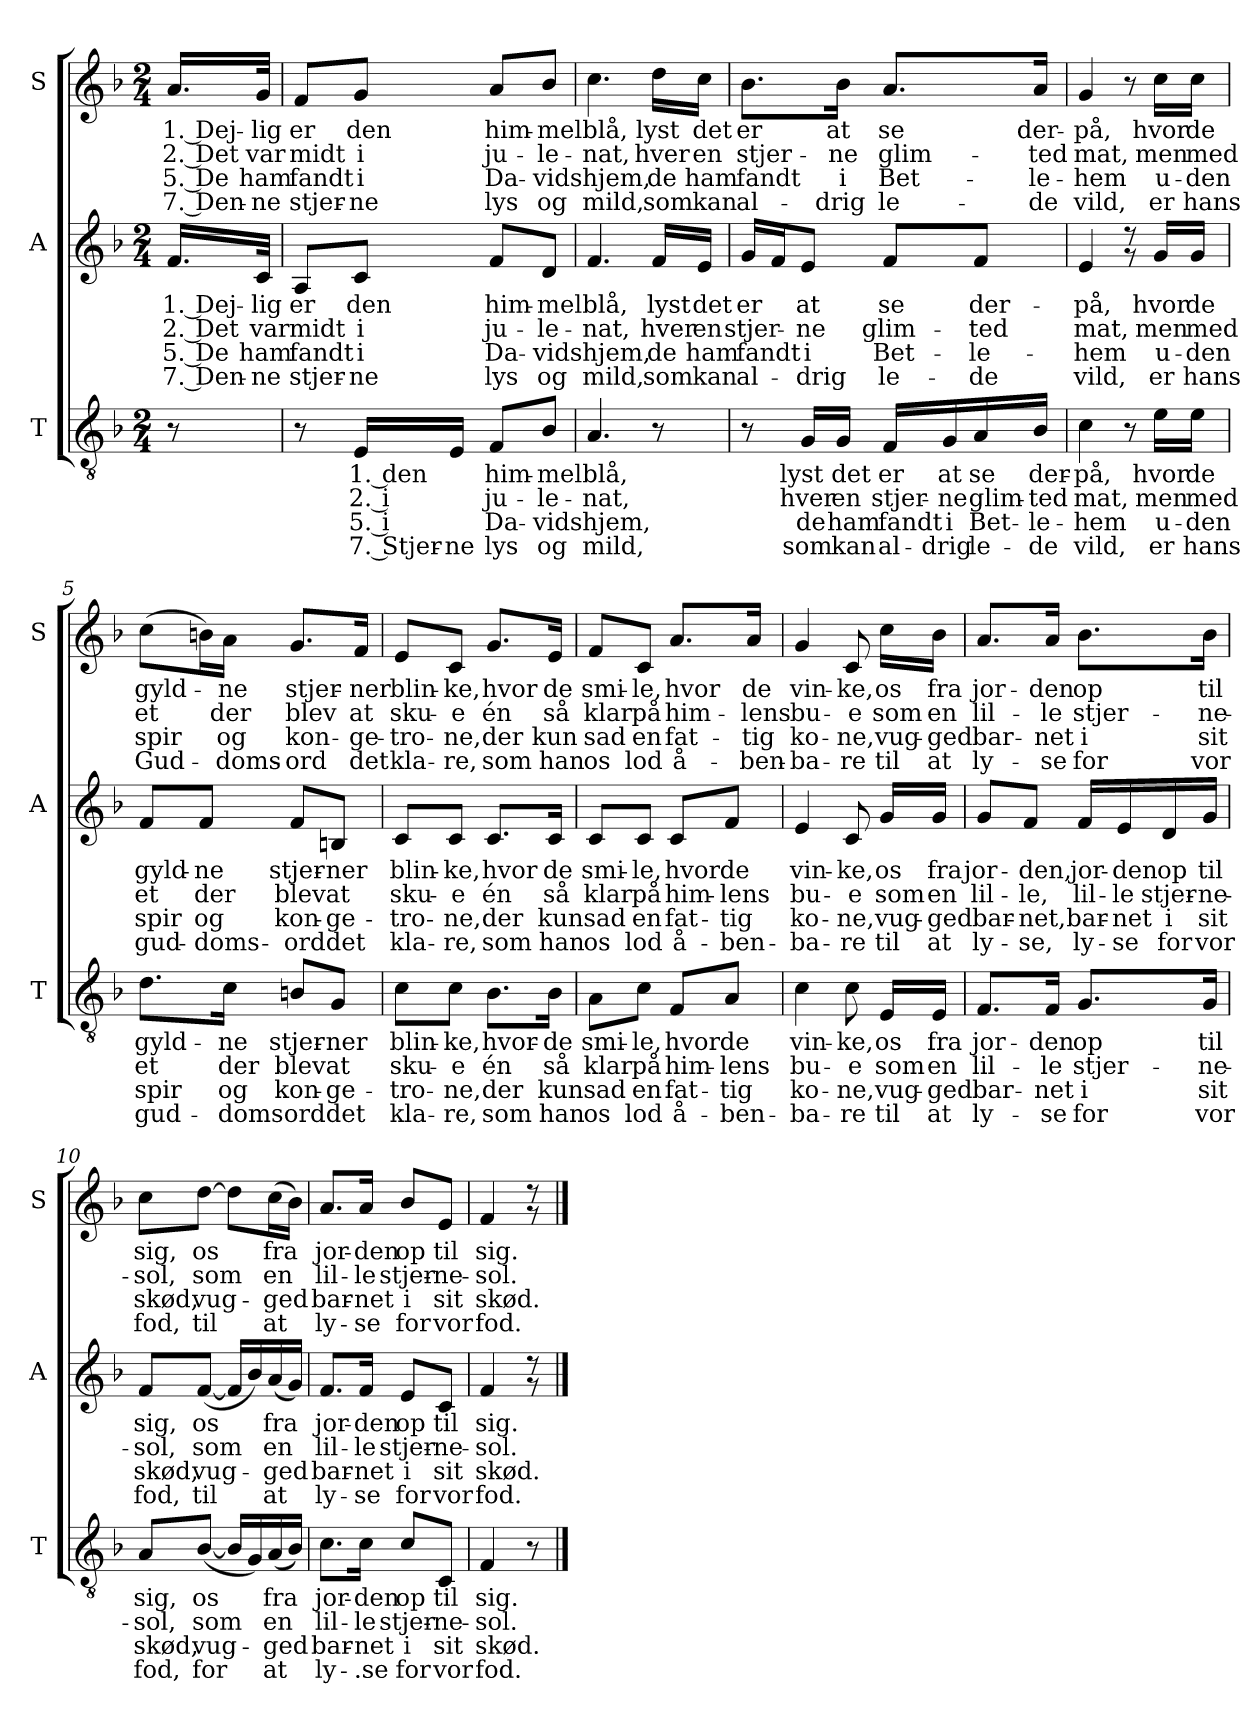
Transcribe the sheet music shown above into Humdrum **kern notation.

**kern	**text	**text	**text	**text	**kern	**text	**text	**text	**text	**kern	**text	**text	**text	**text
*part3	*part3	*part3	*part3	*part3	*part2	*part2	*part2	*part2	*part2	*part1	*part1	*part1	*part1	*part1
*staff3	*staff3	*staff3	*staff3	*staff3	*staff2	*staff2	*staff2	*staff2	*staff2	*staff1	*staff1	*staff1	*staff1	*staff1
*I"T	*	*	*	*	*I"A	*	*	*	*	*I"S	*	*	*	*
*I'T	*	*	*	*	*I'A	*	*	*	*	*I'S	*	*	*	*
*clefGv2	*	*	*	*	*clefG2	*	*	*	*	*clefG2	*	*	*	*
*k[b-]	*	*	*	*	*k[b-]	*	*	*	*	*k[b-]	*	*	*	*
*M2/4	*	*	*	*	*M2/4	*	*	*	*	*M2/4	*	*	*	*
*MM40	*	*	*	*	*MM40	*	*	*	*	*MM40	*	*	*	*
=	=	=	=	=	=	=	=	=	=	=	=	=	=	=
!	!	!	!	!	!	!LO:LY:b	!LO:LY:b	!LO:LY:b	!LO:LY:b	!	!LO:LY:b	!LO:LY:b	!LO:LY:b	!LO:LY:b
8r	.	.	.	.	16.f/LL	1. Dej-	2. Det	5. De	7. Den-	16.a/LL	1. Dej-	2. Det	5. De	7. Den-
!	!	!	!	!	!	!LO:LY:b	!LO:LY:b	!LO:LY:b	!LO:LY:b	!	!LO:LY:b	!LO:LY:b	!LO:LY:b	!LO:LY:b
.	.	.	.	.	32c/JJk	-lig	var	ham	-ne	32g/JJk	-lig	var	ham	-ne
=1	=1	=1	=1	=1	=1	=1	=1	=1	=1	=1	=1	=1	=1	=1
!	!	!	!	!	!	!LO:LY:b	!LO:LY:b	!LO:LY:b	!LO:LY:b	!	!LO:LY:b	!LO:LY:b	!LO:LY:b	!LO:LY:b
8r	.	.	.	.	8A/L	er	midt	fandt	stjer-	8f/L	er	midt	fandt	stjer-
!	!LO:LY:b	!LO:LY:b	!LO:LY:b	!LO:LY:b	!	!LO:LY:b	!LO:LY:b	!LO:LY:b	!LO:LY:b	!	!LO:LY:b	!LO:LY:b	!LO:LY:b	!LO:LY:b
16E/LL	1. den	2. i	5. i	7. Stjer-	8c/J	den	i	i	-ne	8g/J	den	i	i	-ne
!	!	!	!	!LO:LY:b	!	!	!	!	!	!	!	!	!	!
16E/JJ	.	.	.	-ne	.	.	.	.	.	.	.	.	.	.
!	!LO:LY:b	!LO:LY:b	!LO:LY:b	!LO:LY:b	!	!LO:LY:b	!LO:LY:b	!LO:LY:b	!LO:LY:b	!	!LO:LY:b	!LO:LY:b	!LO:LY:b	!LO:LY:b
8F/L	him-	ju-	Da-	lys	8f/L	him-	ju-	Da-	lys	8a/L	him-	ju-	Da-	lys
!	!LO:LY:b	!LO:LY:b	!LO:LY:b	!LO:LY:b	!	!LO:LY:b	!LO:LY:b	!LO:LY:b	!LO:LY:b	!	!LO:LY:b	!LO:LY:b	!LO:LY:b	!LO:LY:b
8B-/J	-mel	-le-	-vids	og	8d/J	-mel	-le-	-vids	og	8b-/J	-mel	-le-	-vids	og
=2	=2	=2	=2	=2	=2	=2	=2	=2	=2	=2	=2	=2	=2	=2
!	!LO:LY:b	!LO:LY:b	!LO:LY:b	!LO:LY:b	!	!LO:LY:b	!LO:LY:b	!LO:LY:b	!LO:LY:b	!	!LO:LY:b	!LO:LY:b	!LO:LY:b	!LO:LY:b
4.A/	blå,	-nat,	hjem,	mild,	4.f/	blå,	-nat,	hjem,	mild,	4.cc\	blå,	-nat,	hjem,	mild,
!	!	!	!	!	!	!LO:LY:b	!LO:LY:b	!LO:LY:b	!LO:LY:b	!	!LO:LY:b	!LO:LY:b	!LO:LY:b	!LO:LY:b
8r	.	.	.	.	16f/LL	lyst	hver	de	som	16dd\LL	lyst	hver	de	som
!	!	!	!	!	!	!LO:LY:b	!LO:LY:b	!LO:LY:b	!LO:LY:b	!	!LO:LY:b	!LO:LY:b	!LO:LY:b	!LO:LY:b
.	.	.	.	.	16e/JJ	det	en	ham	kan	16cc\JJ	det	en	ham	kan
=3	=3	=3	=3	=3	=3	=3	=3	=3	=3	=3	=3	=3	=3	=3
!	!	!	!	!	!	!LO:LY:b	!LO:LY:b	!LO:LY:b	!LO:LY:b	!	!LO:LY:b	!LO:LY:b	!LO:LY:b	!LO:LY:b
8r	.	.	.	.	16g/LL	er	stjer-	fandt	al-	8.b-\L	er	stjer-	fandt	al-
.	.	.	.	.	16f/J	.	.	.	.	.	.	.	.	.
!	!LO:LY:b	!LO:LY:b	!LO:LY:b	!LO:LY:b	!	!LO:LY:b	!LO:LY:b	!LO:LY:b	!LO:LY:b	!	!	!	!	!
16G/LL	lyst	hver	de	som	8e/J	at	-ne	i	-drig	.	.	.	.	.
!	!LO:LY:b	!LO:LY:b	!LO:LY:b	!LO:LY:b	!	!	!	!	!	!	!LO:LY:b	!LO:LY:b	!LO:LY:b	!LO:LY:b
16G/JJ	det	en	ham	kan	.	.	.	.	.	16b-\Jk	at	-ne	i	-drig
!	!LO:LY:b	!LO:LY:b	!LO:LY:b	!LO:LY:b	!	!LO:LY:b	!LO:LY:b	!LO:LY:b	!LO:LY:b	!	!LO:LY:b	!LO:LY:b	!LO:LY:b	!LO:LY:b
16F/LL	er	stjer-	fandt	al-	8f/L	se	glim-	Bet-	le-	8.a/L	se	glim-	Bet-	le-
!	!LO:LY:b	!LO:LY:b	!LO:LY:b	!LO:LY:b	!	!	!	!	!	!	!	!	!	!
16G/	at	-ne	i	-drig	.	.	.	.	.	.	.	.	.	.
!	!LO:LY:b	!LO:LY:b	!LO:LY:b	!LO:LY:b	!	!LO:LY:b	!LO:LY:b	!LO:LY:b	!LO:LY:b	!	!	!	!	!
16A/	se	glim-	Bet-	le-	8f/J	der-	-ted	-le-	-de	.	.	.	.	.
!	!LO:LY:b	!LO:LY:b	!LO:LY:b	!LO:LY:b	!	!	!	!	!	!	!LO:LY:b	!LO:LY:b	!LO:LY:b	!LO:LY:b
16B-/JJ	der-	-ted	-le-	-de	.	.	.	.	.	16a/Jk	der-	-ted	-le-	-de
=4	=4	=4	=4	=4	=4	=4	=4	=4	=4	=4	=4	=4	=4	=4
!	!LO:LY:b	!LO:LY:b	!LO:LY:b	!LO:LY:b	!	!LO:LY:b	!LO:LY:b	!LO:LY:b	!LO:LY:b	!	!LO:LY:b	!LO:LY:b	!LO:LY:b	!LO:LY:b
*	*	*	*	*	*^	*	*	*	*	*	*	*	*	*
4c\	-på,	mat,	-hem	vild,	4e/	4ryy	-på,	mat,	-hem	vild,	4g/	-på,	mat,	-hem	vild,
8r	.	.	.	.	8r	8r	.	.	.	.	8r	.	.	.	.
!	!LO:LY:b	!LO:LY:b	!LO:LY:b	!LO:LY:b	!	!	!LO:LY:b	!LO:LY:b	!LO:LY:b	!LO:LY:b	!	!LO:LY:b	!LO:LY:b	!LO:LY:b	!LO:LY:b
16e\LL	hvor	men	u-	er	16g/LL	8ryy	hvor	men	u-	er	16cc\LL	hvor	men	u-	er
!	!LO:LY:b	!LO:LY:b	!LO:LY:b	!LO:LY:b	!	!	!LO:LY:b	!LO:LY:b	!LO:LY:b	!LO:LY:b	!	!LO:LY:b	!LO:LY:b	!LO:LY:b	!LO:LY:b
16e\JJ	de	med	-den	hans	16g/JJ	.	de	med	-den	hans	16cc\JJ	de	med	-den	hans
*	*	*	*	*	*v	*v	*	*	*	*	*	*	*	*	*
=5	=5	=5	=5	=5	=5	=5	=5	=5	=5	=5	=5	=5	=5	=5
!	!LO:LY:b	!LO:LY:b	!LO:LY:b	!LO:LY:b	!	!LO:LY:b	!LO:LY:b	!LO:LY:b	!LO:LY:b	!	!LO:LY:b	!LO:LY:b	!LO:LY:b	!LO:LY:b
8.d\L	gyld-	et	spir	gud-	8f/L	gyld-	et	spir	gud-	(8cc\L	gyld-	et	spir	Gud-
!	!	!	!	!	!	!LO:LY:b	!LO:LY:b	!LO:LY:b	!LO:LY:b	!	!	!	!	!
.	.	.	.	.	8f/J	-ne	der	og	-doms-	16bn\L)	.	.	.	.
!	!LO:LY:b	!LO:LY:b	!LO:LY:b	!LO:LY:b	!	!	!	!	!	!	!LO:LY:b	!LO:LY:b	!LO:LY:b	!LO:LY:b
16c\Jk	-ne	der	og	-doms	.	.	.	.	.	16a\JJ	-ne	der	og	-doms-
!	!LO:LY:b	!LO:LY:b	!LO:LY:b	!LO:LY:b	!	!LO:LY:b	!LO:LY:b	!LO:LY:b	!LO:LY:b	!	!LO:LY:b	!LO:LY:b	!LO:LY:b	!LO:LY:b
8Bn/L	stjer-	blev	kon-	ord	8f/L	stjer-	blev	kon-	-ord	8.g/L	stjer-	blev	kon-	-ord
!	!LO:LY:b	!LO:LY:b	!LO:LY:b	!LO:LY:b	!	!LO:LY:b	!LO:LY:b	!LO:LY:b	!LO:LY:b	!	!	!	!	!
8G/J	-ner	at	-ge-	det	8Bn/J	-ner	at	-ge-	det	.	.	.	.	.
!	!	!	!	!	!	!	!	!	!	!	!LO:LY:b	!LO:LY:b	!LO:LY:b	!LO:LY:b
.	.	.	.	.	.	.	.	.	.	16f/Jk	-ner	at	-ge-	det
!!LO:LB:g=z
=6	=6	=6	=6	=6	=6	=6	=6	=6	=6	=6	=6	=6	=6	=6
!	!LO:LY:b	!LO:LY:b	!LO:LY:b	!LO:LY:b	!	!LO:LY:b	!LO:LY:b	!LO:LY:b	!LO:LY:b	!	!LO:LY:b	!LO:LY:b	!LO:LY:b	!LO:LY:b
8c\L	blin-	sku-	-tro-	kla-	8c/L	blin-	sku-	-tro-	kla-	8e/L	blin-	sku-	-tro-	kla-
!	!LO:LY:b	!LO:LY:b	!LO:LY:b	!LO:LY:b	!	!LO:LY:b	!LO:LY:b	!LO:LY:b	!LO:LY:b	!	!LO:LY:b	!LO:LY:b	!LO:LY:b	!LO:LY:b
8c\J	-ke,	-e	-ne,	-re,	8c/J	-ke,	-e	-ne,	-re,	8c/J	-ke,	-e	-ne,	-re,
!	!LO:LY:b	!LO:LY:b	!LO:LY:b	!LO:LY:b	!	!LO:LY:b	!LO:LY:b	!LO:LY:b	!LO:LY:b	!	!LO:LY:b	!LO:LY:b	!LO:LY:b	!LO:LY:b
8.B-\L	hvor-	én	der	som	8.c/L	hvor	én	der	som	8.g/L	hvor	én	der	som
!	!LO:LY:b	!LO:LY:b	!LO:LY:b	!LO:LY:b	!	!LO:LY:b	!LO:LY:b	!LO:LY:b	!LO:LY:b	!	!LO:LY:b	!LO:LY:b	!LO:LY:b	!LO:LY:b
16B-\Jk	-de	så	kun	han	16c/Jk	de	så	kun	han	16e/Jk	de	så	kun	han
=7	=7	=7	=7	=7	=7	=7	=7	=7	=7	=7	=7	=7	=7	=7
!	!LO:LY:b	!LO:LY:b	!LO:LY:b	!LO:LY:b	!	!LO:LY:b	!LO:LY:b	!LO:LY:b	!LO:LY:b	!	!LO:LY:b	!LO:LY:b	!LO:LY:b	!LO:LY:b
8A\L	smi-	klar	sad	os	8c/L	smi-	klar	sad	os	8f/L	smi-	klar	sad	os
!	!LO:LY:b	!LO:LY:b	!LO:LY:b	!LO:LY:b	!	!LO:LY:b	!LO:LY:b	!LO:LY:b	!LO:LY:b	!	!LO:LY:b	!LO:LY:b	!LO:LY:b	!LO:LY:b
8c\J	-le,	på	en	lod	8c/J	-le,	på	en	lod	8c/J	-le,	på	en	lod
!	!LO:LY:b	!LO:LY:b	!LO:LY:b	!LO:LY:b	!	!LO:LY:b	!LO:LY:b	!LO:LY:b	!LO:LY:b	!	!LO:LY:b	!LO:LY:b	!LO:LY:b	!LO:LY:b
8F/L	hvor	him-	fat-	å-	8c/L	hvor	him-	fat-	å-	8.a/L	hvor	him-	fat-	å-
!	!LO:LY:b	!LO:LY:b	!LO:LY:b	!LO:LY:b	!	!LO:LY:b	!LO:LY:b	!LO:LY:b	!LO:LY:b	!	!	!	!	!
8A/J	de	-lens	-tig	-ben-	8f/J	de	-lens	-tig	-ben-	.	.	.	.	.
!	!	!	!	!	!	!	!	!	!	!	!LO:LY:b	!LO:LY:b	!LO:LY:b	!LO:LY:b
.	.	.	.	.	.	.	.	.	.	16a/Jk	de	-lens	-tig	-ben-
=8	=8	=8	=8	=8	=8	=8	=8	=8	=8	=8	=8	=8	=8	=8
!	!LO:LY:b	!LO:LY:b	!LO:LY:b	!LO:LY:b	!	!LO:LY:b	!LO:LY:b	!LO:LY:b	!LO:LY:b	!	!LO:LY:b	!LO:LY:b	!LO:LY:b	!LO:LY:b
4c\	vin-	bu-	ko-	-ba-	4e/	vin-	bu-	ko-	-ba-	4g/	vin-	bu-	ko-	-ba-
!	!LO:LY:b	!LO:LY:b	!LO:LY:b	!LO:LY:b	!	!LO:LY:b	!LO:LY:b	!LO:LY:b	!LO:LY:b	!	!LO:LY:b	!LO:LY:b	!LO:LY:b	!LO:LY:b
8c\	-ke,	-e	-ne,	-re	8c/	-ke,	-e	-ne,	-re	8c/	-ke,	-e	-ne,	-re
!	!LO:LY:b	!LO:LY:b	!LO:LY:b	!LO:LY:b	!	!LO:LY:b	!LO:LY:b	!LO:LY:b	!LO:LY:b	!	!LO:LY:b	!LO:LY:b	!LO:LY:b	!LO:LY:b
16E/LL	os	som	vug-	til	16g/LL	os	som	vug-	til	16cc\LL	os	som	vug-	til
!	!LO:LY:b	!LO:LY:b	!LO:LY:b	!LO:LY:b	!	!LO:LY:b	!LO:LY:b	!LO:LY:b	!LO:LY:b	!	!LO:LY:b	!LO:LY:b	!LO:LY:b	!LO:LY:b
16E/JJ	fra	en	-ged	at	16g/JJ	fra	en	-ged	at	16b-\JJ	fra	en	-ged	at
=9	=9	=9	=9	=9	=9	=9	=9	=9	=9	=9	=9	=9	=9	=9
!	!LO:LY:b	!LO:LY:b	!LO:LY:b	!LO:LY:b	!	!LO:LY:b	!LO:LY:b	!LO:LY:b	!LO:LY:b	!	!LO:LY:b	!LO:LY:b	!LO:LY:b	!LO:LY:b
8.F/L	jor-	lil-	bar-	ly-	8g/L	jor-	lil-	bar-	ly-	8.a/L	jor-	lil-	bar-	ly-
!	!	!	!	!	!	!LO:LY:b	!LO:LY:b	!LO:LY:b	!LO:LY:b	!	!	!	!	!
.	.	.	.	.	8f/J	-den,	-le,	-net,	-se,	.	.	.	.	.
!	!LO:LY:b	!LO:LY:b	!LO:LY:b	!LO:LY:b	!	!	!	!	!	!	!LO:LY:b	!LO:LY:b	!LO:LY:b	!LO:LY:b
16F/Jk	-den	-le	-net	-se	.	.	.	.	.	16a/Jk	-den	-le	-net	-se
!	!LO:LY:b	!LO:LY:b	!LO:LY:b	!LO:LY:b	!	!LO:LY:b	!LO:LY:b	!LO:LY:b	!LO:LY:b	!	!LO:LY:b	!LO:LY:b	!LO:LY:b	!LO:LY:b
8.G/L	op	stjer-	i	for	16f/LL	jor-	lil-	bar-	ly-	8.b-\L	op	stjer-	i	for
!	!	!	!	!	!	!LO:LY:b	!LO:LY:b	!LO:LY:b	!LO:LY:b	!	!	!	!	!
.	.	.	.	.	16e/	-den	-le	-net	-se	.	.	.	.	.
!	!	!	!	!	!	!LO:LY:b	!LO:LY:b	!LO:LY:b	!LO:LY:b	!	!	!	!	!
.	.	.	.	.	16d/	op	stjer-	i	for	.	.	.	.	.
!	!LO:LY:b	!LO:LY:b	!LO:LY:b	!LO:LY:b	!	!LO:LY:b	!LO:LY:b	!LO:LY:b	!LO:LY:b	!	!LO:LY:b	!LO:LY:b	!LO:LY:b	!LO:LY:b
16G/Jk	til	-ne-	sit	vor	16g/JJ	til	-ne-	sit	vor	16b-\Jk	til	-ne-	sit	vor
=10	=10	=10	=10	=10	=10	=10	=10	=10	=10	=10	=10	=10	=10	=10
!	!LO:LY:b	!LO:LY:b	!LO:LY:b	!LO:LY:b	!	!LO:LY:b	!LO:LY:b	!LO:LY:b	!LO:LY:b	!	!LO:LY:b	!LO:LY:b	!LO:LY:b	!LO:LY:b
8A/L	sig,	-sol,	skød,	fod,	8f/L	sig,	-sol,	skød,	fod,	8cc\L	sig,	-sol,	skød,	fod,
!	!LO:LY:b	!LO:LY:b	!LO:LY:b	!LO:LY:b	!	!LO:LY:b	!LO:LY:b	!LO:LY:b	!LO:LY:b	!	!LO:LY:b	!LO:LY:b	!LO:LY:b	!LO:LY:b
([8B-/J	os	som	vug-	for	([8f/J	os	som	vug-	til	[8dd\J	os	som	vug-	til
16B-/LL]	.	.	.	.	16f/LL]	.	.	.	.	8dd\L]	.	.	.	.
16G/)	.	.	.	.	16b-/)	.	.	.	.	.	.	.	.	.
!	!LO:LY:b	!LO:LY:b	!LO:LY:b	!LO:LY:b	!	!LO:LY:b	!LO:LY:b	!LO:LY:b	!LO:LY:b	!	!LO:LY:b	!LO:LY:b	!LO:LY:b	!LO:LY:b
(16A/	fra	en	-ged	at	(16a/	fra	en	-ged	at	(16cc\L	fra	en	-ged	at
16B-/JJ)	.	.	.	.	16g/JJ)	.	.	.	.	16b-\JJ)	.	.	.	.
=11	=11	=11	=11	=11	=11	=11	=11	=11	=11	=11	=11	=11	=11	=11
!	!LO:LY:b	!LO:LY:b	!LO:LY:b	!LO:LY:b	!	!LO:LY:b	!LO:LY:b	!LO:LY:b	!LO:LY:b	!	!LO:LY:b	!LO:LY:b	!LO:LY:b	!LO:LY:b
8.c\L	jor-	lil-	bar-	ly-	8.f/L	jor-	lil-	bar-	ly-	8.a/L	jor-	lil-	bar-	ly-
!	!LO:LY:b	!LO:LY:b	!LO:LY:b	!LO:LY:b	!	!LO:LY:b	!LO:LY:b	!LO:LY:b	!LO:LY:b	!	!LO:LY:b	!LO:LY:b	!LO:LY:b	!LO:LY:b
16c\Jk	-den	-le	-net	-.se	16f/Jk	-den	-le	-net	-se	16a/Jk	-den	-le	-net	-se
!	!LO:LY:b	!LO:LY:b	!LO:LY:b	!LO:LY:b	!	!LO:LY:b	!LO:LY:b	!LO:LY:b	!LO:LY:b	!	!LO:LY:b	!LO:LY:b	!LO:LY:b	!LO:LY:b
8c/L	op	stjer-	i	for	8e/L	op	stjer-	i	for	8b-/L	op	stjer-	i	for
!	!LO:LY:b	!LO:LY:b	!LO:LY:b	!LO:LY:b	!	!LO:LY:b	!LO:LY:b	!LO:LY:b	!LO:LY:b	!	!LO:LY:b	!LO:LY:b	!LO:LY:b	!LO:LY:b
8C/J	til	-ne-	sit	vor	8c/J	til	-ne-	sit	vor	8e/J	til	-ne-	sit	vor
=12	=12	=12	=12	=12	=12	=12	=12	=12	=12	=12	=12	=12	=12	=12
!	!LO:LY:b	!LO:LY:b	!LO:LY:b	!LO:LY:b	!	!LO:LY:b	!LO:LY:b	!LO:LY:b	!LO:LY:b	!	!LO:LY:b	!LO:LY:b	!LO:LY:b	!LO:LY:b
*	*	*	*	*	*^	*	*	*	*	*^	*	*	*	*
4F/	sig.	-sol.	skød.	fod.	4f/	4ryy	sig.	-sol.	skød.	fod.	4f/	4ryy	sig.	-sol.	skød.	fod.
8r	.	.	.	.	8r	8r	.	.	.	.	8r	8r	.	.	.	.
*	*	*	*	*	*v	*v	*	*	*	*	*	*	*	*	*	*
*	*	*	*	*	*	*	*	*	*	*v	*v	*	*	*	*
==	==	==	==	==	==	==	==	==	==	==	==	==	==	==
*-	*-	*-	*-	*-	*-	*-	*-	*-	*-	*-	*-	*-	*-	*-
